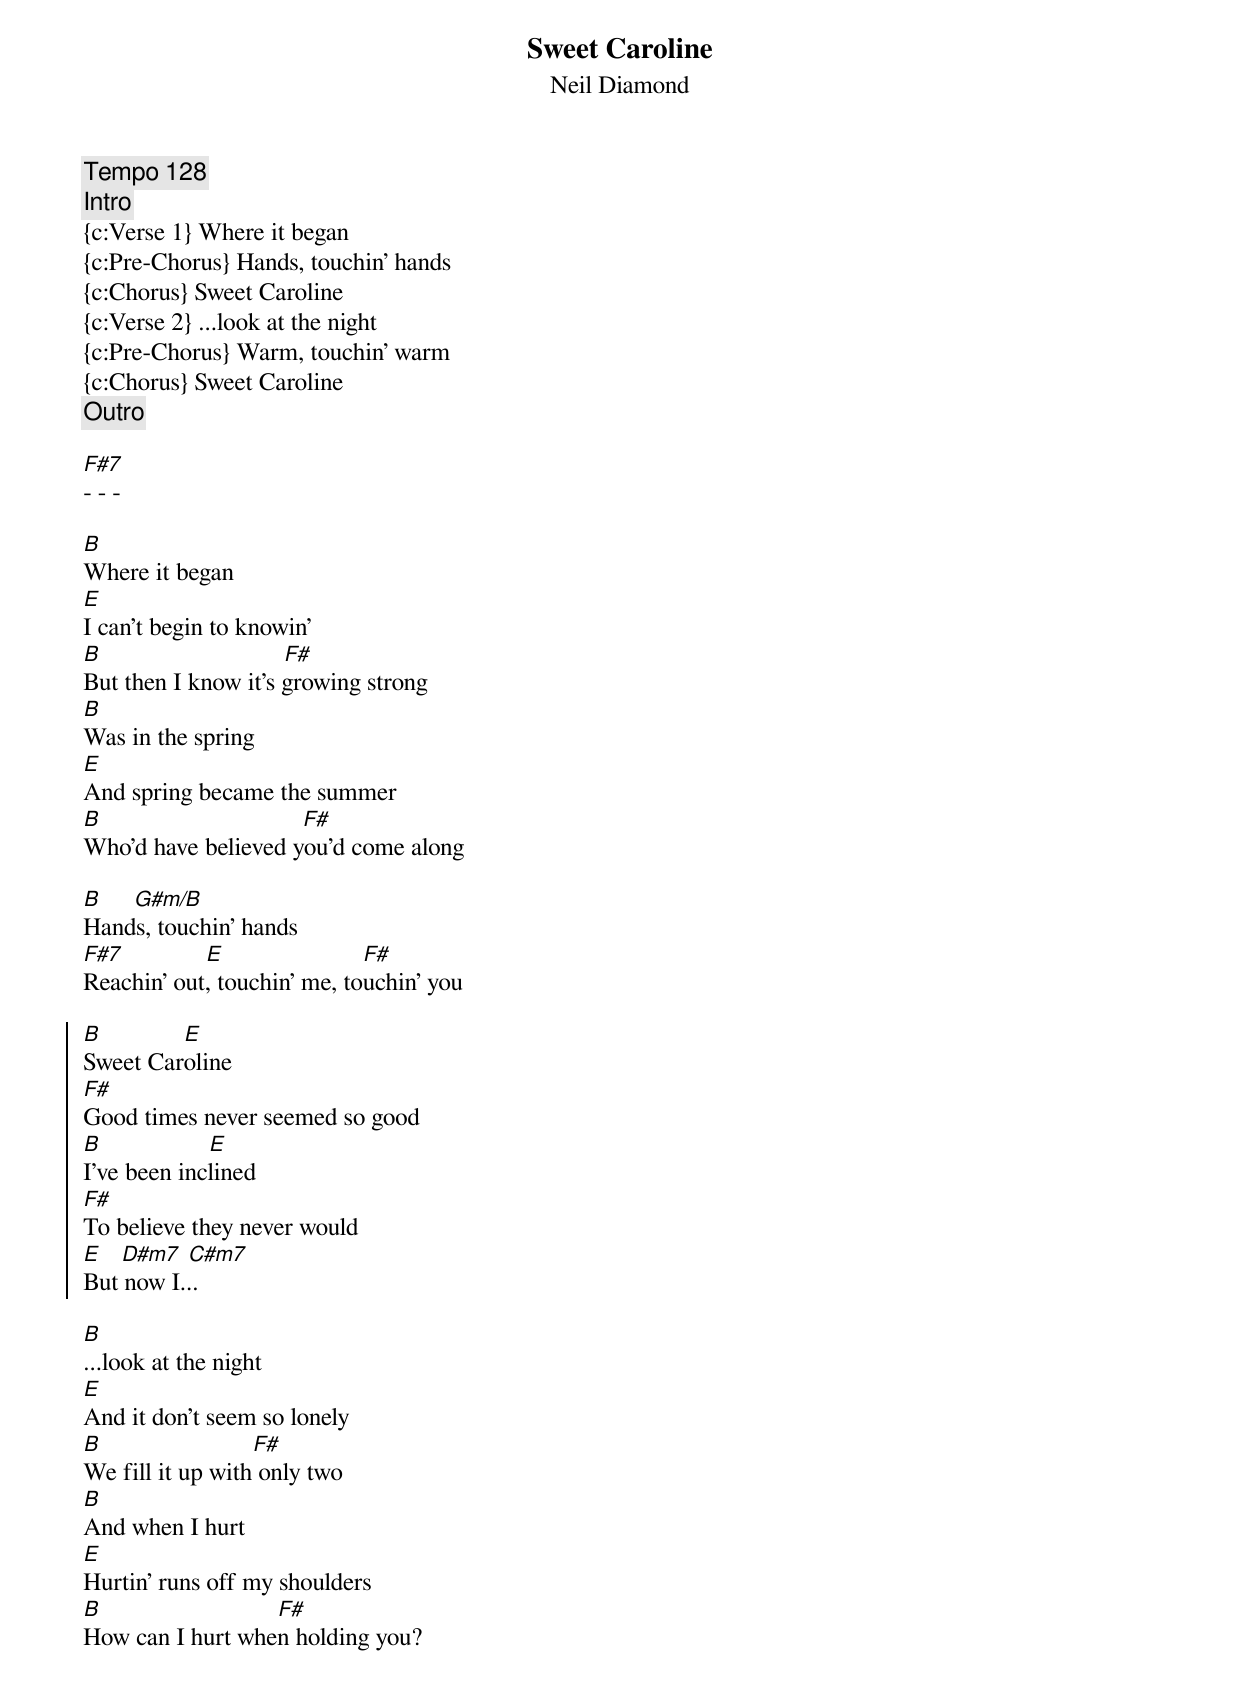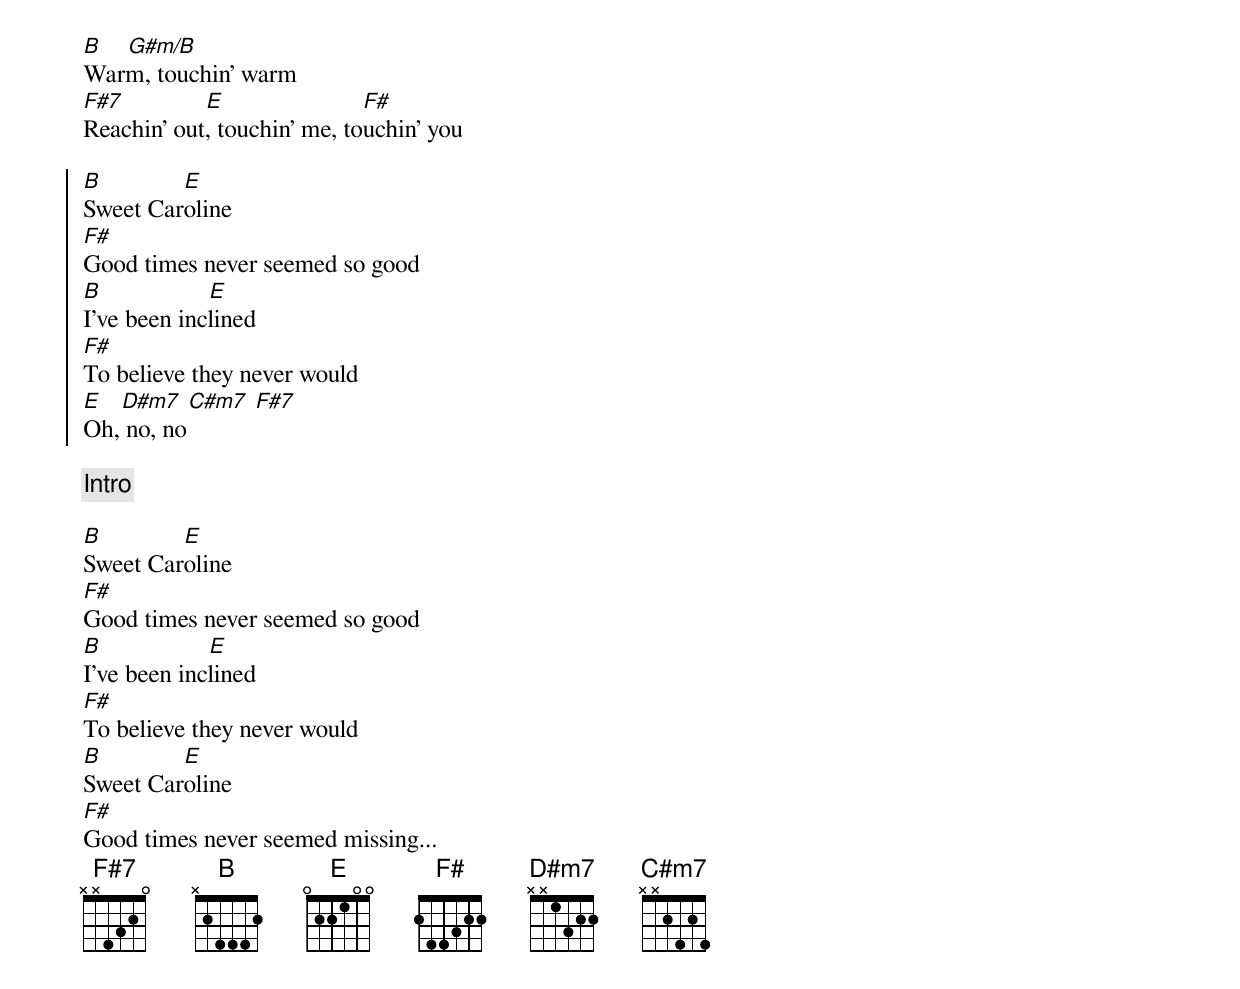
{t: Sweet Caroline}
{st: Neil Diamond}
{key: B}
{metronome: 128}
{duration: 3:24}


{c:Tempo 128}
{c:Intro}
{c:Verse 1} Where it began
{c:Pre-Chorus} Hands, touchin' hands
{c:Chorus} Sweet Caroline
{c:Verse 2} ...look at the night
{c:Pre-Chorus} Warm, touchin' warm
{c:Chorus} Sweet Caroline
{c:Outro}

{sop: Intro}
[F#7]
- - -
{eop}

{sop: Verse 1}
[B]
Where it began
[E]
I can't begin to knowin'
[B]                             [F#]
But then I know it's growing strong
[B]
Was in the spring
[E]
And spring became the summer
[B]                                [F#]
Who'd have believed you'd come along
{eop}

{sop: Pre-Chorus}
[B]     [G#m/B]
Hands, touchin' hands
[F#7]             [E]                      [F#]
Reachin' out, touchin' me, touchin' you
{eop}

{soc}
[B]             [E]
Sweet Caroline
[F#]
Good times never seemed so good
[B]                 [E]
I've been inclined
[F#]
To believe they never would
[E]   [D#m7] [C#m7]
But now I...
{eoc}

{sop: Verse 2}
[B]
...look at the night
[E]
And it don't seem so lonely
[B]                        [F#]
We fill it up with only two
[B]
And when I hurt
[E]
Hurtin' runs off my shoulders
[B]                            [F#]
How can I hurt when holding you?
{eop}

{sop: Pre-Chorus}
[B]    [G#m/B]
Warm, touchin' warm
[F#7]             [E]                      [F#]
Reachin' out, touchin' me, touchin' you
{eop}

{soc}
[B]             [E]
Sweet Caroline
[F#]
Good times never seemed so good
[B]                 [E]
I've been inclined
[F#]
To believe they never would
[E]   [D#m7] [C#m7] [F#7]
Oh, no, no
{eoc}

{c:Intro}

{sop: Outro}
[B]             [E]
Sweet Caroline
[F#]
Good times never seemed so good
[B]                 [E]
I've been inclined
[F#]
To believe they never would
[B]             [E]
Sweet Caroline
[F#]
Good times never seemed missing...
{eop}
